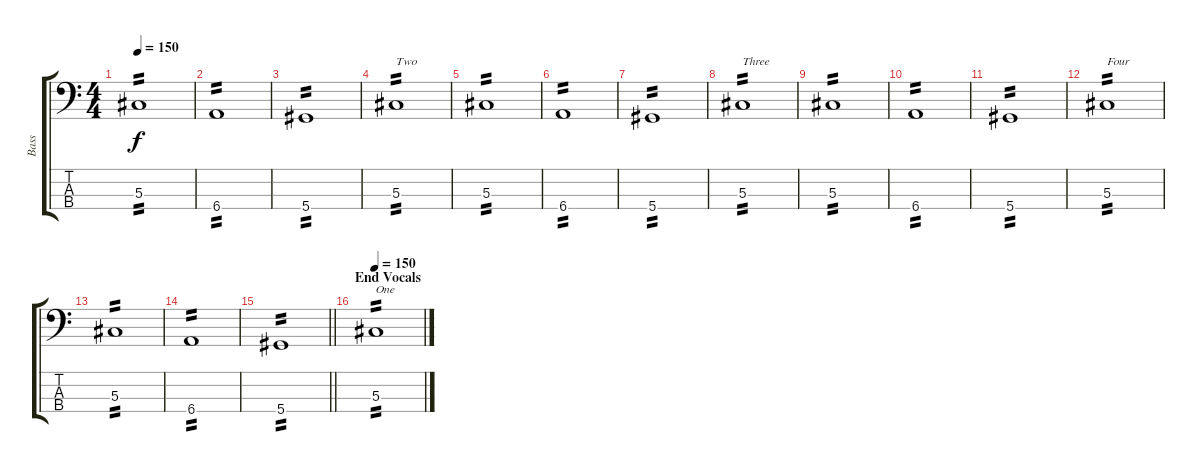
\track ("Bass" "Bass") {instrument electricbasspick}
\staff {score tabs}
\tuning (Gb2 Db2 Ab1 Eb1) {hide}
\ts (4 4)
\tempo 150
\clef f4
\ks c
5.3.1{tp 2 dy f} |
6.4.1{tp 2} |
5.4.1{tp 2} |
5.3.1{txt "Two" tp 2} |
5.3.1{tp 2} |
6.4.1{tp 2} |
5.4.1{tp 2} |
5.3.1{txt "Three" tp 2} |
5.3.1{tp 2} |
6.4.1{tp 2} |
5.4.1{tp 2} |
5.3.1{txt "Four" tp 2} |
5.3.1{tp 2} |
6.4.1{tp 2} |
\barLineRight lightlight
5.4.1{tp 2} |
\section ("" "End Vocals")
\tempo 150
5.3.1{txt "One" tp 2}
